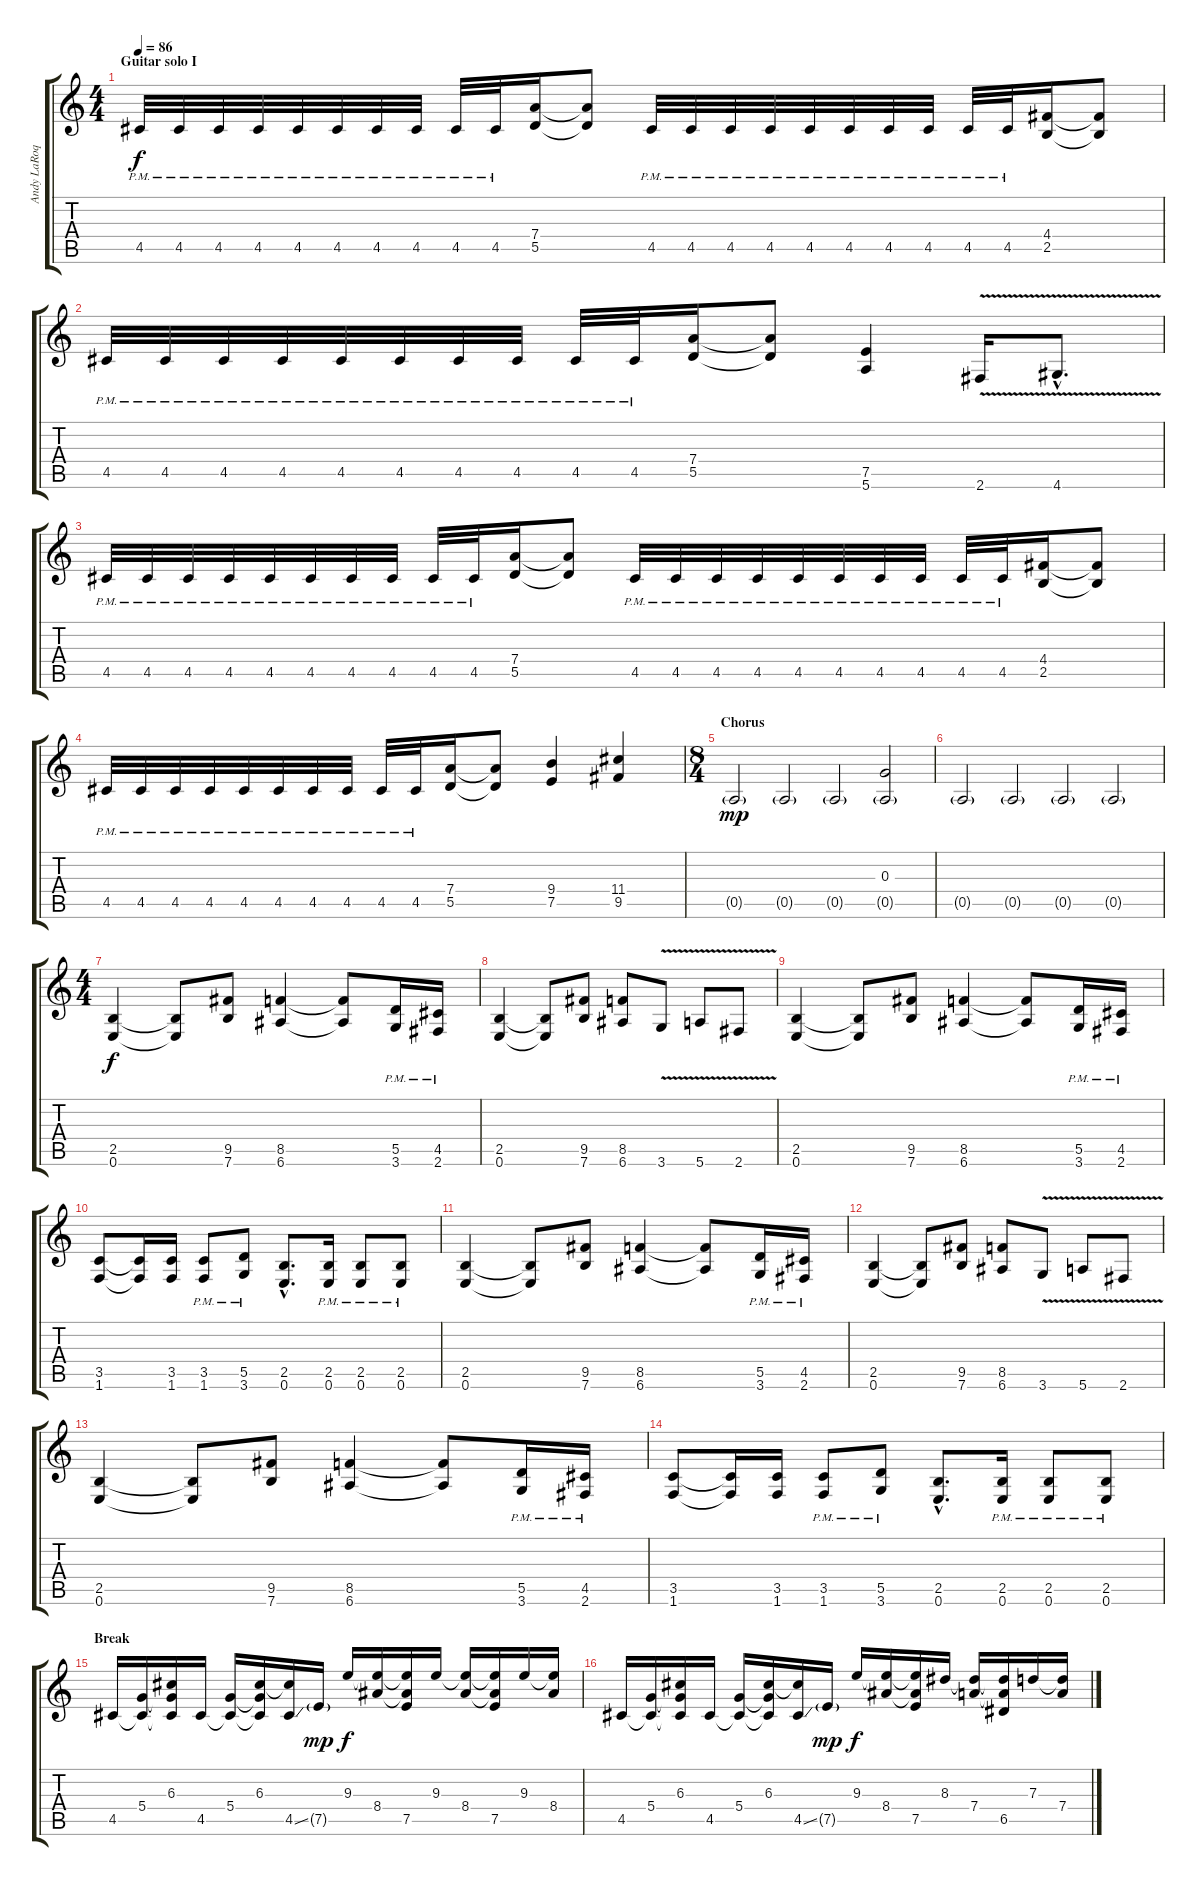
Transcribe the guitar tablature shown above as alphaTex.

\track ("Andy LaRoque" "Andy LaRoq") {instrument overdrivenguitar}
\staff {score tabs}
\tuning (E4 B3 G3 D3 A2 E2) {hide}
\ts (4 4)
\section ("" "Guitar solo I")
\tempo 86
\clef g2
\ks c
4.5{pm}.32{dy f} 4.5{pm}.32 4.5{pm}.32 4.5{pm}.32 4.5{pm}.32 4.5{pm}.32 4.5{pm}.32 4.5{pm}.32 4.5{pm}.32 4.5{pm}.32 (7.4 5.5).16 (7.4{t} 5.5{t}).8 4.5{pm}.32 4.5{pm}.32 4.5{pm}.32 4.5{pm}.32 4.5{pm}.32 4.5{pm}.32 4.5{pm}.32 4.5{pm}.32 4.5{pm}.32 4.5{pm}.32 (4.4 2.5).16 (4.4{t} 2.5{t}).8 |
4.5{pm}.32 4.5{pm}.32 4.5{pm}.32 4.5{pm}.32 4.5{pm}.32 4.5{pm}.32 4.5{pm}.32 4.5{pm}.32 4.5{pm}.32 4.5{pm}.32 (7.4 5.5).16 (7.4{t} 5.5{t}).8 (7.5 5.6).4 2.6{v}.16 4.6{v hac}.8{d} |
4.5{pm}.32 4.5{pm}.32 4.5{pm}.32 4.5{pm}.32 4.5{pm}.32 4.5{pm}.32 4.5{pm}.32 4.5{pm}.32 4.5{pm}.32 4.5{pm}.32 (7.4 5.5).16 (7.4{t} 5.5{t}).8 4.5{pm}.32 4.5{pm}.32 4.5{pm}.32 4.5{pm}.32 4.5{pm}.32 4.5{pm}.32 4.5{pm}.32 4.5{pm}.32 4.5{pm}.32 4.5{pm}.32 (4.4 2.5).16 (4.4{t} 2.5{t}).8 |
4.5{pm}.32 4.5{pm}.32 4.5{pm}.32 4.5{pm}.32 4.5{pm}.32 4.5{pm}.32 4.5{pm}.32 4.5{pm}.32 4.5{pm}.32 4.5{pm}.32 (7.4 5.5).16 (7.4{t} 5.5{t}).8 (9.4 7.5).4 (11.4 9.5).4 |
\ts (8 4)
\section ("" "Chorus")
0.5{g}.2{dy mp} 0.5{g}.2 0.5{g}.2 (0.3 0.5{g}).2 |
0.5{g}.2 0.5{g}.2 0.5{g}.2 0.5{g}.2 |
\ts (4 4)
(2.5 0.6).4{dy f} (2.5{t} 0.6{t}).8 (9.5 7.6).8 (8.5 6.6).4 (8.5{t} 6.6{t}).8 (5.5{pm} 3.6{pm}).16 (4.5{pm} 2.6{pm}).16 |
(2.5 0.6).4 (2.5{t} 0.6{t}).8 (9.5 7.6).8 (8.5 6.6).8 3.6{v}.8 5.6{v}.8 2.6{v}.8 |
(2.5 0.6).4 (2.5{t} 0.6{t}).8 (9.5 7.6).8 (8.5 6.6).4 (8.5{t} 6.6{t}).8 (5.5{pm} 3.6{pm}).16 (4.5{pm} 2.6{pm}).16 |
(3.5 1.6).8 (3.5{t} 1.6{t}).16 (3.5 1.6).16 (3.5{pm} 1.6{pm}).8 (5.5{pm} 3.6{pm}).8 (2.5{hac} 0.6{hac}).8{d} (2.5{pm} 0.6{pm}).16 (2.5{pm} 0.6{pm}).8 (2.5{pm} 0.6{pm}).8 |
\section ("" "")
(2.5 0.6).4 (2.5{t} 0.6{t}).8 (9.5 7.6).8 (8.5 6.6).4 (8.5{t} 6.6{t}).8 (5.5{pm} 3.6{pm}).16 (4.5{pm} 2.6{pm}).16 |
(2.5 0.6).4 (2.5{t} 0.6{t}).8 (9.5 7.6).8 (8.5 6.6).8 3.6{v}.8 5.6{v}.8 2.6{v}.8 |
(2.5 0.6).4 (2.5{t} 0.6{t}).8 (9.5 7.6).8 (8.5 6.6).4 (8.5{t} 6.6{t}).8 (5.5{pm} 3.6{pm}).16 (4.5{pm} 2.6{pm}).16 |
(3.5 1.6).8 (3.5{t} 1.6{t}).16 (3.5 1.6).16 (3.5{pm} 1.6{pm}).8 (5.5{pm} 3.6{pm}).8 (2.5{hac} 0.6{hac}).8{d} (2.5{pm} 0.6{pm}).16 (2.5{pm} 0.6{pm}).8 (2.5{pm} 0.6{pm}).8 |
\section ("" "Break")
4.5.16 (5.4 4.5{t}).16 (6.3 5.4{t} 4.5{t}).16 4.5.16 (5.4 4.5{t}).16 (6.3 5.4{t} 4.5{t}).16 (6.3{t} 4.5{ss}).16 7.5{g}.16{dy mp} 9.3.16{dy f} (9.3{t} 8.4).16 (9.3{t} 8.4{t} 7.5).16 9.3.16 (9.3{t} 8.4).16 (9.3{t} 8.4{t} 7.5).16 9.3.16 (9.3{t} 8.4).16 |
4.5.16 (5.4 4.5{t}).16 (6.3 5.4{t} 4.5{t}).16 4.5.16 (5.4 4.5{t}).16 (6.3 5.4{t} 4.5{t}).16 (6.3{t} 4.5{ss}).16 7.5{g}.16{dy mp} 9.3.16{dy f} (9.3{t} 8.4).16 (9.3{t} 8.4{t} 7.5).16 8.3.16 (8.3{t} 7.4).16 (8.3{t} 7.4{t} 6.5).16 7.3.16 (7.3{t} 7.4).16
